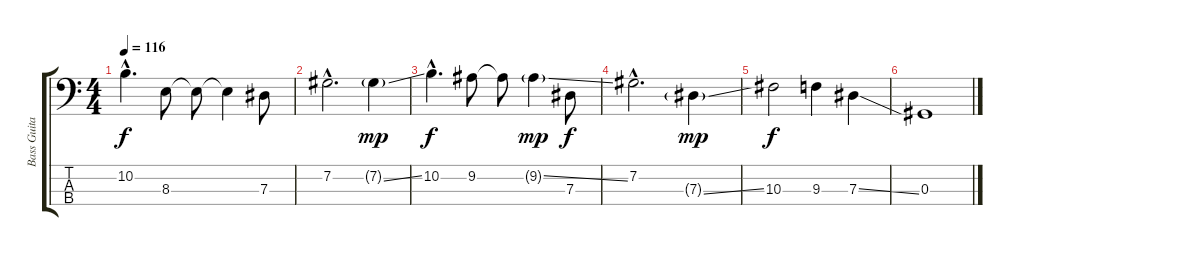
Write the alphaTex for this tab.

\track ("Bass Guitar" "Bass Guita") {instrument electricbasspick}
\staff {score tabs}
\tuning (Gb2 Db2 Ab1 Eb1) {hide}
\ts (4 4)
\tempo 116
\clef f4
\ks c
10.2{hac}.4{d dy f} 8.3.8 8.3{t}.8 8.3{t}.4 7.3.8 |
7.2{hac}.2{d} 7.2{ss g}.4{dy mp} |
10.2{hac}.4{d dy f} 9.2.8 9.2{t}.8 9.2{ss g}.4{dy mp} 7.3.8{dy f} |
7.2{hac}.2{d} 7.3{ss g}.4{dy mp} |
10.3.2{dy f} 9.3.4 7.3{ss}.4 |
0.3.1
